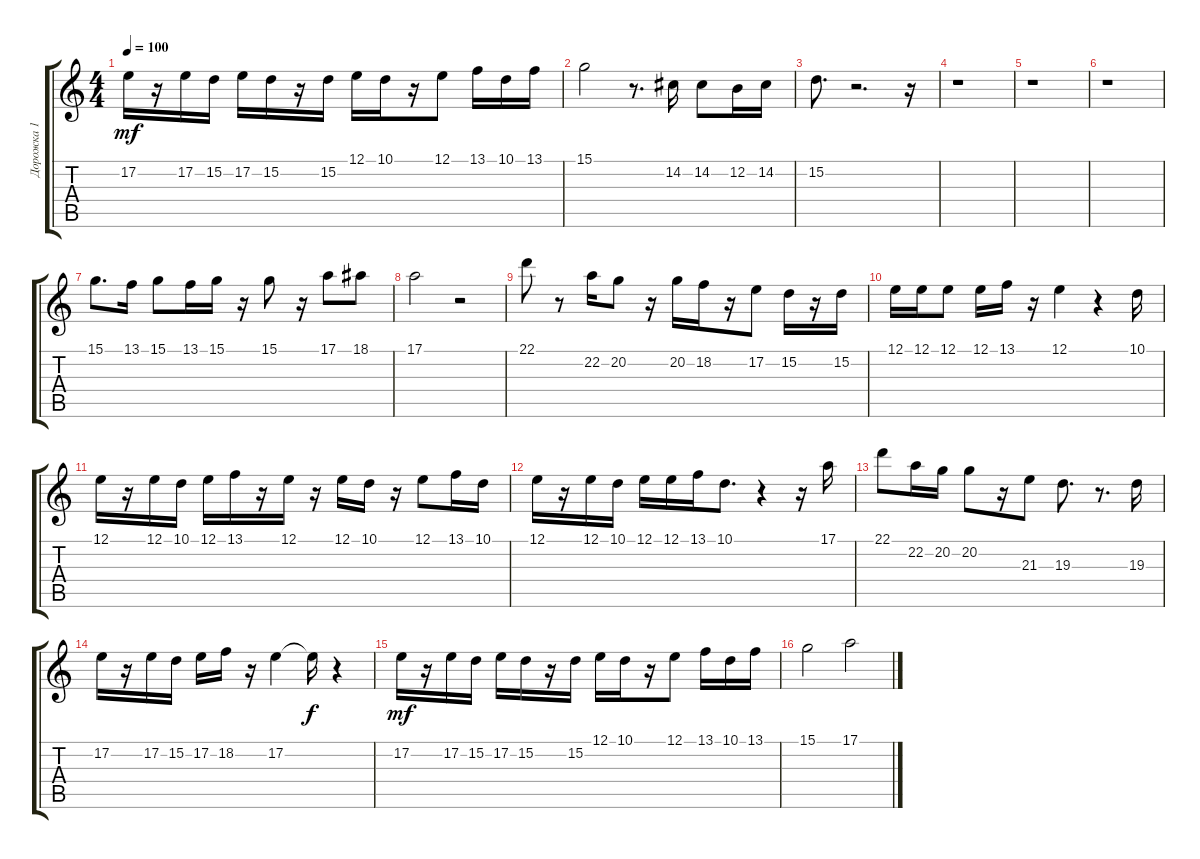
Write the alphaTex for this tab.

\track ("Дорожка 1" "Дорожка 1") {instrument acousticgrandpiano}
\staff {score tabs}
\tuning (E4 B3 G3 D3 A2 E2) {hide}
\ts (4 4)
\tempo 100
\clef g2
\ks c
17.2.16{dy mf} r.16 17.2.16 15.2.16 17.2.16 15.2.16 r.16 15.2.16 12.1.16 10.1.16 r.16 12.1.8 13.1.16 10.1.16 13.1.16 |
15.1.2 r.8{d} 14.2.16 14.2.8 12.2.16 14.2.16 |
15.2.8{d} r.2{d} r.16 |
r.1 |
r.1 |
r.1 |
15.1.8{d} 13.1.16 15.1.8 13.1.16 15.1.16 r.16 15.1.8 r.16 17.1.8 18.1.8 |
17.1.2 r.2 |
22.1.8 r.8 22.2.16 20.2.8 r.16 20.2.16 18.2.16 r.16 17.2.8 15.2.16 r.16 15.2.16 |
12.1.16 12.1.16 12.1.8 12.1.16 13.1.16 r.16 12.1.4 r.4 10.1.16 |
12.1.16 r.16 12.1.16 10.1.16 12.1.16 13.1.16 r.16 12.1.16 r.16 12.1.16 10.1.16 r.16 12.1.8 13.1.16 10.1.16 |
12.1.16 r.16 12.1.16 10.1.16 12.1.16 12.1.16 13.1.16 10.1.8{d} r.4 r.16 17.1.16 |
22.1.8 22.2.16 20.2.16 20.2.8 r.16 21.3.8 19.3.8{d} r.8{d} 19.3.16 |
17.2.16 r.16 17.2.16 15.2.16 17.2.16 18.2.16 r.16 17.2.4 17.2{t}.16{dy f} r.4 |
17.2.16{dy mf} r.16 17.2.16 15.2.16 17.2.16 15.2.16 r.16 15.2.16 12.1.16 10.1.16 r.16 12.1.8 13.1.16 10.1.16 13.1.16 |
15.1.2 17.1.2
